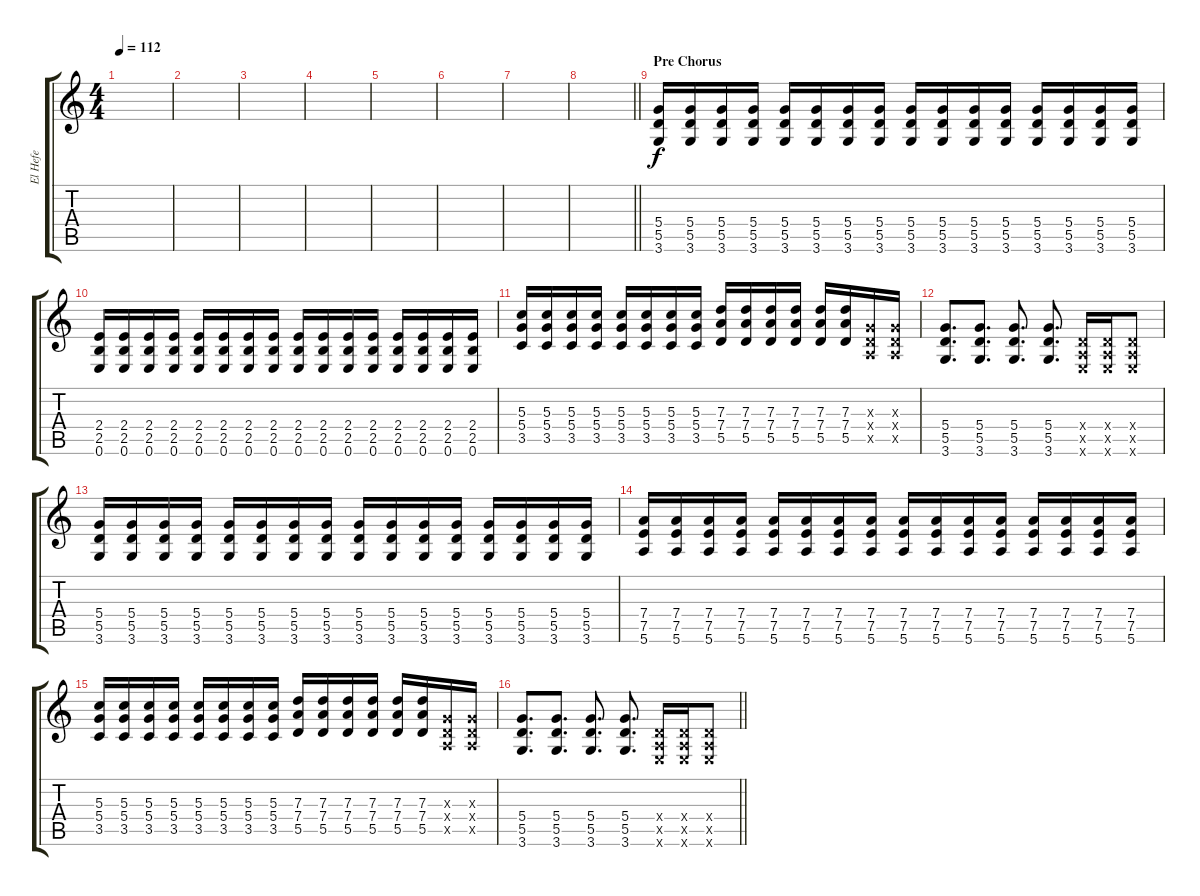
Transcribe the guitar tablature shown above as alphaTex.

\track ("El Hefe" "El Hefe") {instrument distortionguitar}
\staff {score tabs}
\tuning (E4 B3 G3 D3 A2 E2) {hide}
\ts (4 4)
\tempo 112
\clef g2
\ks c
|
|
|
|
|
|
|
\barLineRight lightlight
|
\section ("" "Pre Chorus")
(5.4 5.5 3.6).16 (5.4 5.5 3.6).16 (5.4 5.5 3.6).16 (5.4 5.5 3.6).16 (5.4 5.5 3.6).16 (5.4 5.5 3.6).16 (5.4 5.5 3.6).16 (5.4 5.5 3.6).16 (5.4 5.5 3.6).16 (5.4 5.5 3.6).16 (5.4 5.5 3.6).16 (5.4 5.5 3.6).16 (5.4 5.5 3.6).16 (5.4 5.5 3.6).16 (5.4 5.5 3.6).16 (5.4 5.5 3.6).16 |
(2.4 2.5 0.6).16 (2.4 2.5 0.6).16 (2.4 2.5 0.6).16 (2.4 2.5 0.6).16 (2.4 2.5 0.6).16 (2.4 2.5 0.6).16 (2.4 2.5 0.6).16 (2.4 2.5 0.6).16 (2.4 2.5 0.6).16 (2.4 2.5 0.6).16 (2.4 2.5 0.6).16 (2.4 2.5 0.6).16 (2.4 2.5 0.6).16 (2.4 2.5 0.6).16 (2.4 2.5 0.6).16 (2.4 2.5 0.6).16 |
(5.3 5.4 3.5).16 (5.3 5.4 3.5).16 (5.3 5.4 3.5).16 (5.3 5.4 3.5).16 (5.3 5.4 3.5).16 (5.3 5.4 3.5).16 (5.3 5.4 3.5).16 (5.3 5.4 3.5).16 (7.3 7.4 5.5).16 (7.3 7.4 5.5).16 (7.3 7.4 5.5).16 (7.3 7.4 5.5).16 (7.3 7.4 5.5).16 (7.3 7.4 5.5).16 (0.3{x} 0.4{x} 0.5{x}).16 (0.3{x} 0.4{x} 0.5{x}).16 |
(5.4 5.5 3.6).8{d} (5.4 5.5 3.6).8{d} (5.4 5.5 3.6).8{d} (5.4 5.5 3.6).8{d} (0.4{x} 0.5{x} 0.6{x}).16 (0.4{x} 0.5{x} 0.6{x}).16 (0.4{x} 0.5{x} 0.6{x}).8 |
(5.4 5.5 3.6).16 (5.4 5.5 3.6).16 (5.4 5.5 3.6).16 (5.4 5.5 3.6).16 (5.4 5.5 3.6).16 (5.4 5.5 3.6).16 (5.4 5.5 3.6).16 (5.4 5.5 3.6).16 (5.4 5.5 3.6).16 (5.4 5.5 3.6).16 (5.4 5.5 3.6).16 (5.4 5.5 3.6).16 (5.4 5.5 3.6).16 (5.4 5.5 3.6).16 (5.4 5.5 3.6).16 (5.4 5.5 3.6).16 |
(7.4 7.5 5.6).16 (7.4 7.5 5.6).16 (7.4 7.5 5.6).16 (7.4 7.5 5.6).16 (7.4 7.5 5.6).16 (7.4 7.5 5.6).16 (7.4 7.5 5.6).16 (7.4 7.5 5.6).16 (7.4 7.5 5.6).16 (7.4 7.5 5.6).16 (7.4 7.5 5.6).16 (7.4 7.5 5.6).16 (7.4 7.5 5.6).16 (7.4 7.5 5.6).16 (7.4 7.5 5.6).16 (7.4 7.5 5.6).16 |
(5.3 5.4 3.5).16 (5.3 5.4 3.5).16 (5.3 5.4 3.5).16 (5.3 5.4 3.5).16 (5.3 5.4 3.5).16 (5.3 5.4 3.5).16 (5.3 5.4 3.5).16 (5.3 5.4 3.5).16 (7.3 7.4 5.5).16 (7.3 7.4 5.5).16 (7.3 7.4 5.5).16 (7.3 7.4 5.5).16 (7.3 7.4 5.5).16 (7.3 7.4 5.5).16 (0.3{x} 0.4{x} 0.5{x}).16 (0.3{x} 0.4{x} 0.5{x}).16 |
\barLineRight lightlight
(5.4 5.5 3.6).8{d} (5.4 5.5 3.6).8{d} (5.4 5.5 3.6).8{d} (5.4 5.5 3.6).8{d} (0.4{x} 0.5{x} 0.6{x}).16 (0.4{x} 0.5{x} 0.6{x}).16 (0.4{x} 0.5{x} 0.6{x}).8
